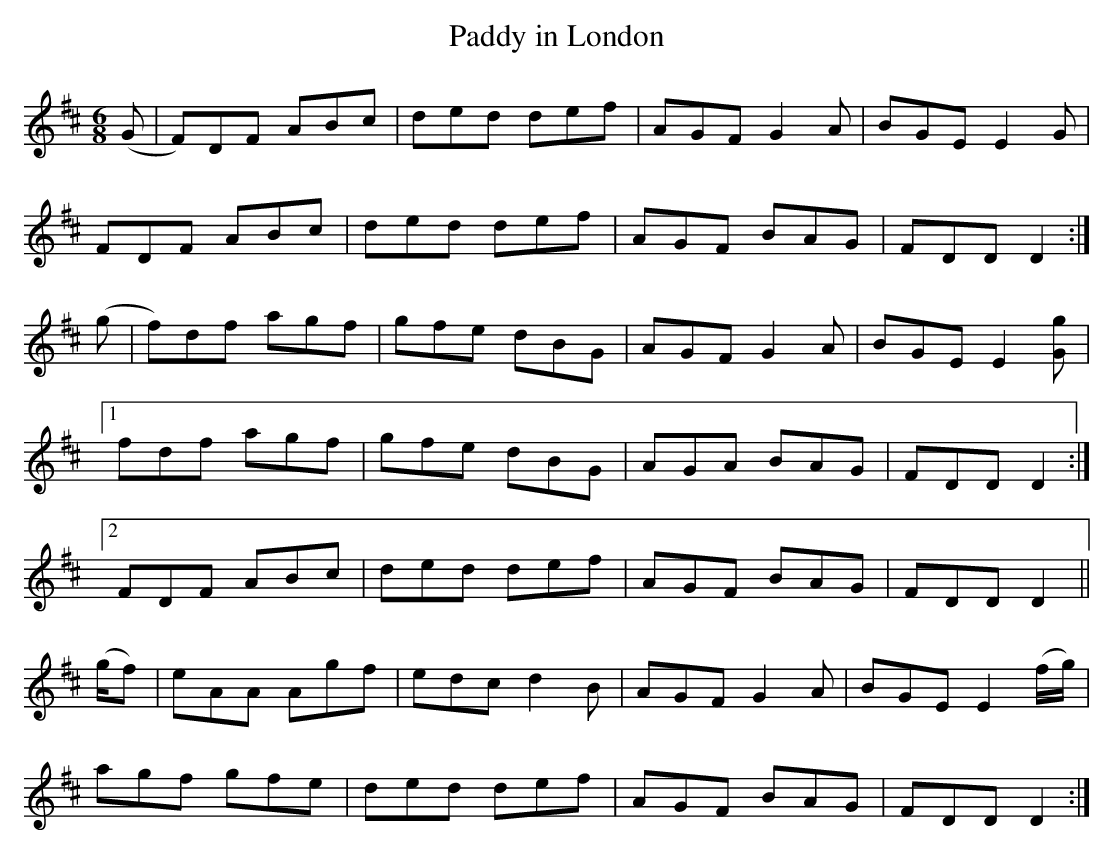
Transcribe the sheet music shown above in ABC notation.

X:1
T: Paddy in London
M: 6/8
L: 1/8
K: D
(G|F)DF ABc|ded def|AGF G2 A|BGE E2 G|
FDF ABc|ded def|AGF BAG|FDD D2:|
(g|f)df agf|gfe dBG|AGF G2 A|BGE E2 [gG]|
[1 fdf agf|gfe dBG|AGA BAG|FDD D2:|
[2 FDF ABc|ded def|AGF BAG|FDD D2||
(g/f)|eAA Agf|edc d2 B|AGF G2 A|BGE E2 (f/g/)|
agf gfe|ded def|AGF BAG|FDD D2:|
